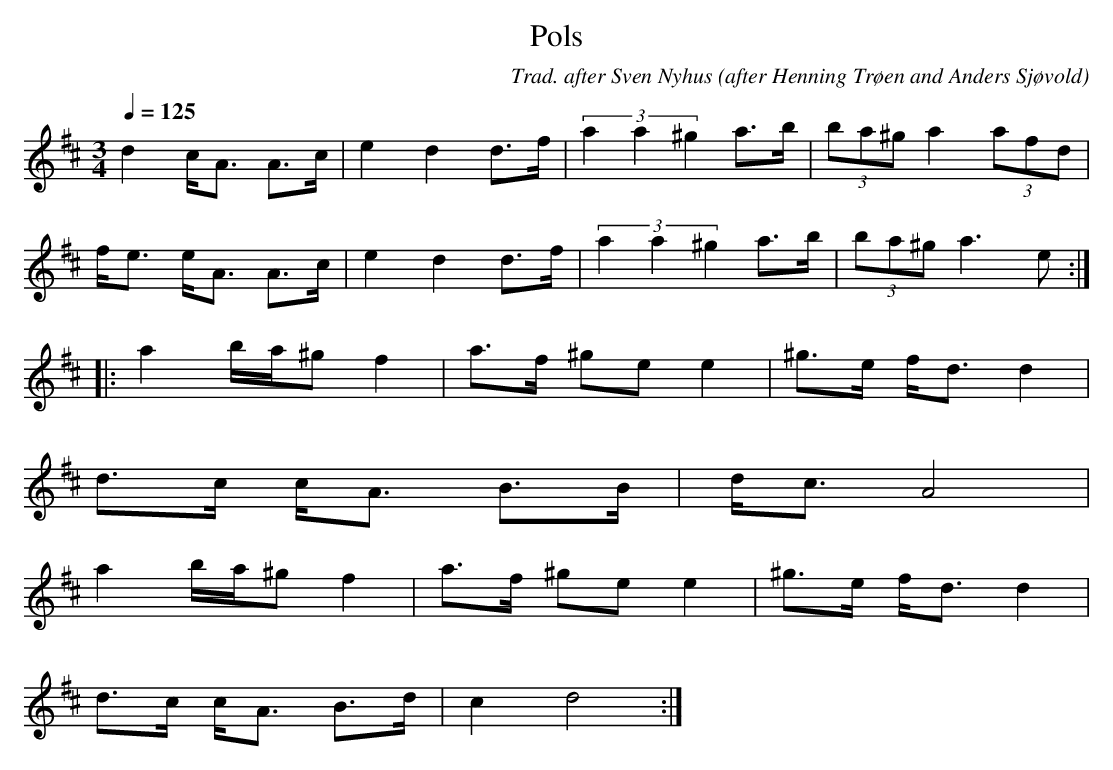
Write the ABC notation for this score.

X:1
T:Pols
C:Trad. after Sven Nyhus (after Henning Trøen and Anders Sjøvold)
M:3/4
L:1/8
Q:1/4=125
K:D
d2 c<A A>c |e2 d2 d>f |(3a2a2^g2 a>b |(3ba^g a2 (3afd |
f<e e<A A>c |e2 d2 d>f |(3a2a2^g2 a>b |(3ba^g a3 e ::
a2 b/a/^g f2 |a>f ^ge e2 |^g>e f<d d2 |
d>c c<A B>B |d<c A4 |
a2 b/a/^g f2 |a>f ^ge e2 |^g>e f<d d2 |
d>c c<A B>d |c2 d4 :|
